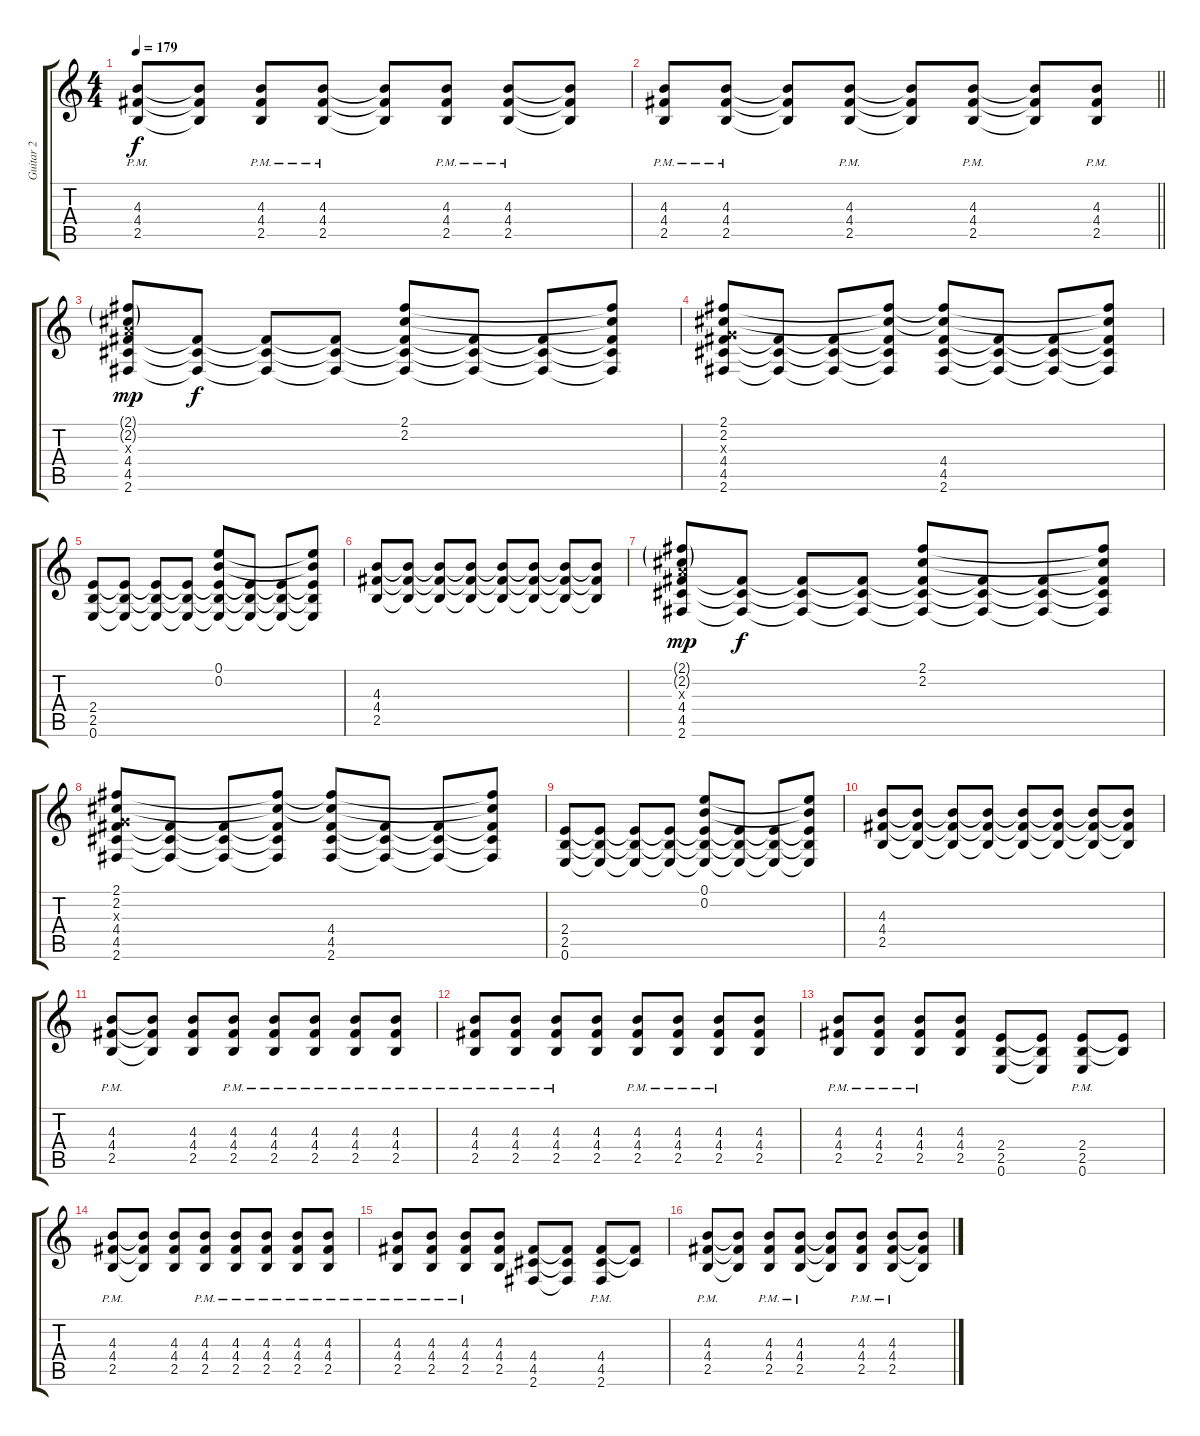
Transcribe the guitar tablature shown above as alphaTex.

\track ("Guitar 2" "Guitar 2") {instrument distortionguitar}
\staff {score tabs}
\tuning (E4 B3 G3 D3 A2 E2) {hide}
\ts (4 4)
\tempo 179
\clef g2
\ks c
(4.3{pm} 4.4{pm} 2.5{pm}).8{dy f} (4.3{t} 4.4{t} 2.5{t}).8 (4.3{pm} 4.4{pm} 2.5{pm}).8 (4.3{pm} 4.4{pm} 2.5{pm}).8 (4.3{t} 4.4{t} 2.5{t}).8 (4.3{pm} 4.4{pm} 2.5{pm}).8 (4.3{pm} 4.4{pm} 2.5{pm}).8 (4.3{t} 4.4{t} 2.5{t}).8 |
\barLineRight lightlight
(4.3{pm} 4.4{pm} 2.5{pm}).8 (4.3{pm} 4.4{pm} 2.5{pm}).8 (4.3{t} 4.4{t} 2.5{t}).8 (4.3{pm} 4.4{pm} 2.5{pm}).8 (4.3{t} 4.4{t} 2.5{t}).8 (4.3{pm} 4.4{pm} 2.5{pm}).8 (4.3{t} 4.4{t} 2.5{t}).8 (4.3{pm} 4.4{pm} 2.5{pm}).8 |
(2.1{g} 2.2{g} 2.3{x} 4.4 4.5 2.6).8{dy mp} (4.4{t} 4.5{t} 2.6{t}).8{dy f} (4.4{t} 4.5{t} 2.6{t}).8 (4.4{t} 4.5{t} 2.6{t}).8 (2.1 2.2 4.4{t} 4.5{t} 2.6{t}).8 (4.4{t} 4.5{t} 2.6{t}).8 (4.4{t} 4.5{t} 2.6{t}).8 (2.1{t} 2.2{t} 4.4{t} 4.5{t} 2.6{t}).8 |
(2.1 2.2 0.3{x} 4.4 4.5 2.6).8 (4.4{t} 4.5{t} 2.6{t}).8 (4.4{t} 4.5{t} 2.6{t}).8 (2.1{t} 2.2{t} 4.4{t} 4.5{t} 2.6{t}).8 (2.1{t} 2.2{t} 4.4 4.5 2.6).8 (4.4{t} 4.5{t} 2.6{t}).8 (4.4{t} 4.5{t} 2.6{t}).8 (2.1{t} 2.2{t} 4.4{t} 4.5{t} 2.6{t}).8 |
(2.4 2.5 0.6).8 (2.4{t} 2.5{t} 0.6{t}).8 (2.4{t} 2.5{t} 0.6{t}).8 (2.4{t} 2.5{t} 0.6{t}).8 (0.1 0.2 2.4{t} 2.5{t} 0.6{t}).8 (2.4{t} 2.5{t} 0.6{t}).8 (2.4{t} 2.5{t} 0.6{t}).8 (0.1{t} 0.2{t} 2.4{t} 2.5{t} 0.6{t}).8 |
(4.3 4.4 2.5).8 (4.3{t} 4.4{t} 2.5{t}).8 (4.3{t} 4.4{t} 2.5{t}).8 (4.3{t} 4.4{t} 2.5{t}).8 (4.3{t} 4.4{t} 2.5{t}).8 (4.3{t} 4.4{t} 2.5{t}).8 (4.3{t} 4.4{t} 2.5{t}).8 (4.3{t} 4.4{t} 2.5{t}).8 |
(2.1{g} 2.2{g} 2.3{x} 4.4 4.5 2.6).8{dy mp} (4.4{t} 4.5{t} 2.6{t}).8{dy f} (4.4{t} 4.5{t} 2.6{t}).8 (4.4{t} 4.5{t} 2.6{t}).8 (2.1 2.2 4.4{t} 4.5{t} 2.6{t}).8 (4.4{t} 4.5{t} 2.6{t}).8 (4.4{t} 4.5{t} 2.6{t}).8 (2.1{t} 2.2{t} 4.4{t} 4.5{t} 2.6{t}).8 |
(2.1 2.2 0.3{x} 4.4 4.5 2.6).8 (4.4{t} 4.5{t} 2.6{t}).8 (4.4{t} 4.5{t} 2.6{t}).8 (2.1{t} 2.2{t} 4.4{t} 4.5{t} 2.6{t}).8 (2.1{t} 2.2{t} 4.4 4.5 2.6).8 (4.4{t} 4.5{t} 2.6{t}).8 (4.4{t} 4.5{t} 2.6{t}).8 (2.1{t} 2.2{t} 4.4{t} 4.5{t} 2.6{t}).8 |
(2.4 2.5 0.6).8 (2.4{t} 2.5{t} 0.6{t}).8 (2.4{t} 2.5{t} 0.6{t}).8 (2.4{t} 2.5{t} 0.6{t}).8 (0.1 0.2 2.4{t} 2.5{t} 0.6{t}).8 (2.4{t} 2.5{t} 0.6{t}).8 (2.4{t} 2.5{t} 0.6{t}).8 (0.1{t} 0.2{t} 2.4{t} 2.5{t} 0.6{t}).8 |
(4.3 4.4 2.5).8 (4.3{t} 4.4{t} 2.5{t}).8 (4.3{t} 4.4{t} 2.5{t}).8 (4.3{t} 4.4{t} 2.5{t}).8 (4.3{t} 4.4{t} 2.5{t}).8 (4.3{t} 4.4{t} 2.5{t}).8 (4.3{t} 4.4{t} 2.5{t}).8 (4.3{t} 4.4{t} 2.5{t}).8 |
(4.3 4.4{pm} 2.5{pm}).8 (4.3{t} 4.4{t} 2.5{t}).8 (4.3 4.4 2.5).8 (4.3 4.4{pm} 2.5{pm}).8 (4.3 4.4{pm} 2.5{pm}).8 (4.3 4.4{pm} 2.5{pm}).8 (4.3 4.4{pm} 2.5{pm}).8 (4.3 4.4{pm} 2.5{pm}).8 |
(4.3 4.4{pm} 2.5{pm}).8 (4.3 4.4{pm} 2.5{pm}).8 (4.3 4.4{pm} 2.5{pm}).8 (4.3 4.4 2.5).8 (4.3 4.4{pm} 2.5{pm}).8 (4.3 4.4{pm} 2.5{pm}).8 (4.3 4.4{pm} 2.5{pm}).8 (4.3 4.4 2.5).8 |
(4.3 4.4{pm} 2.5{pm}).8 (4.3 4.4{pm} 2.5{pm}).8 (4.3 4.4{pm} 2.5{pm}).8 (4.3 4.4 2.5).8 (2.4 2.5 0.6).8 (2.4{t} 2.5{t} 0.6{t}).8 (2.4{pm} 2.5{pm} 0.6).8 (2.4{t} 2.5{t}).8 |
(4.3 4.4{pm} 2.5{pm}).8 (4.3{t} 4.4{t} 2.5{t}).8 (4.3 4.4 2.5).8 (4.3 4.4{pm} 2.5{pm}).8 (4.3 4.4{pm} 2.5{pm}).8 (4.3 4.4{pm} 2.5{pm}).8 (4.3 4.4{pm} 2.5{pm}).8 (4.3 4.4{pm} 2.5{pm}).8 |
(4.3 4.4{pm} 2.5{pm}).8 (4.3 4.4{pm} 2.5{pm}).8 (4.3 4.4{pm} 2.5{pm}).8 (4.3 4.4 2.5).8 (4.4 4.5 2.6).8 (4.4{t} 4.5{t} 2.6{t}).8 (4.4{pm} 4.5{pm} 2.6).8 (4.4{t} 4.5{t}).8 |
(4.3{pm} 4.4{pm} 2.5{pm}).8 (4.3{t} 4.4{t} 2.5{t}).8 (4.3{pm} 4.4{pm} 2.5{pm}).8 (4.3{pm} 4.4{pm} 2.5{pm}).8 (4.3{t} 4.4{t} 2.5{t}).8 (4.3{pm} 4.4{pm} 2.5{pm}).8 (4.3{pm} 4.4{pm} 2.5{pm}).8 (4.3{t} 4.4{t} 2.5{t}).8
